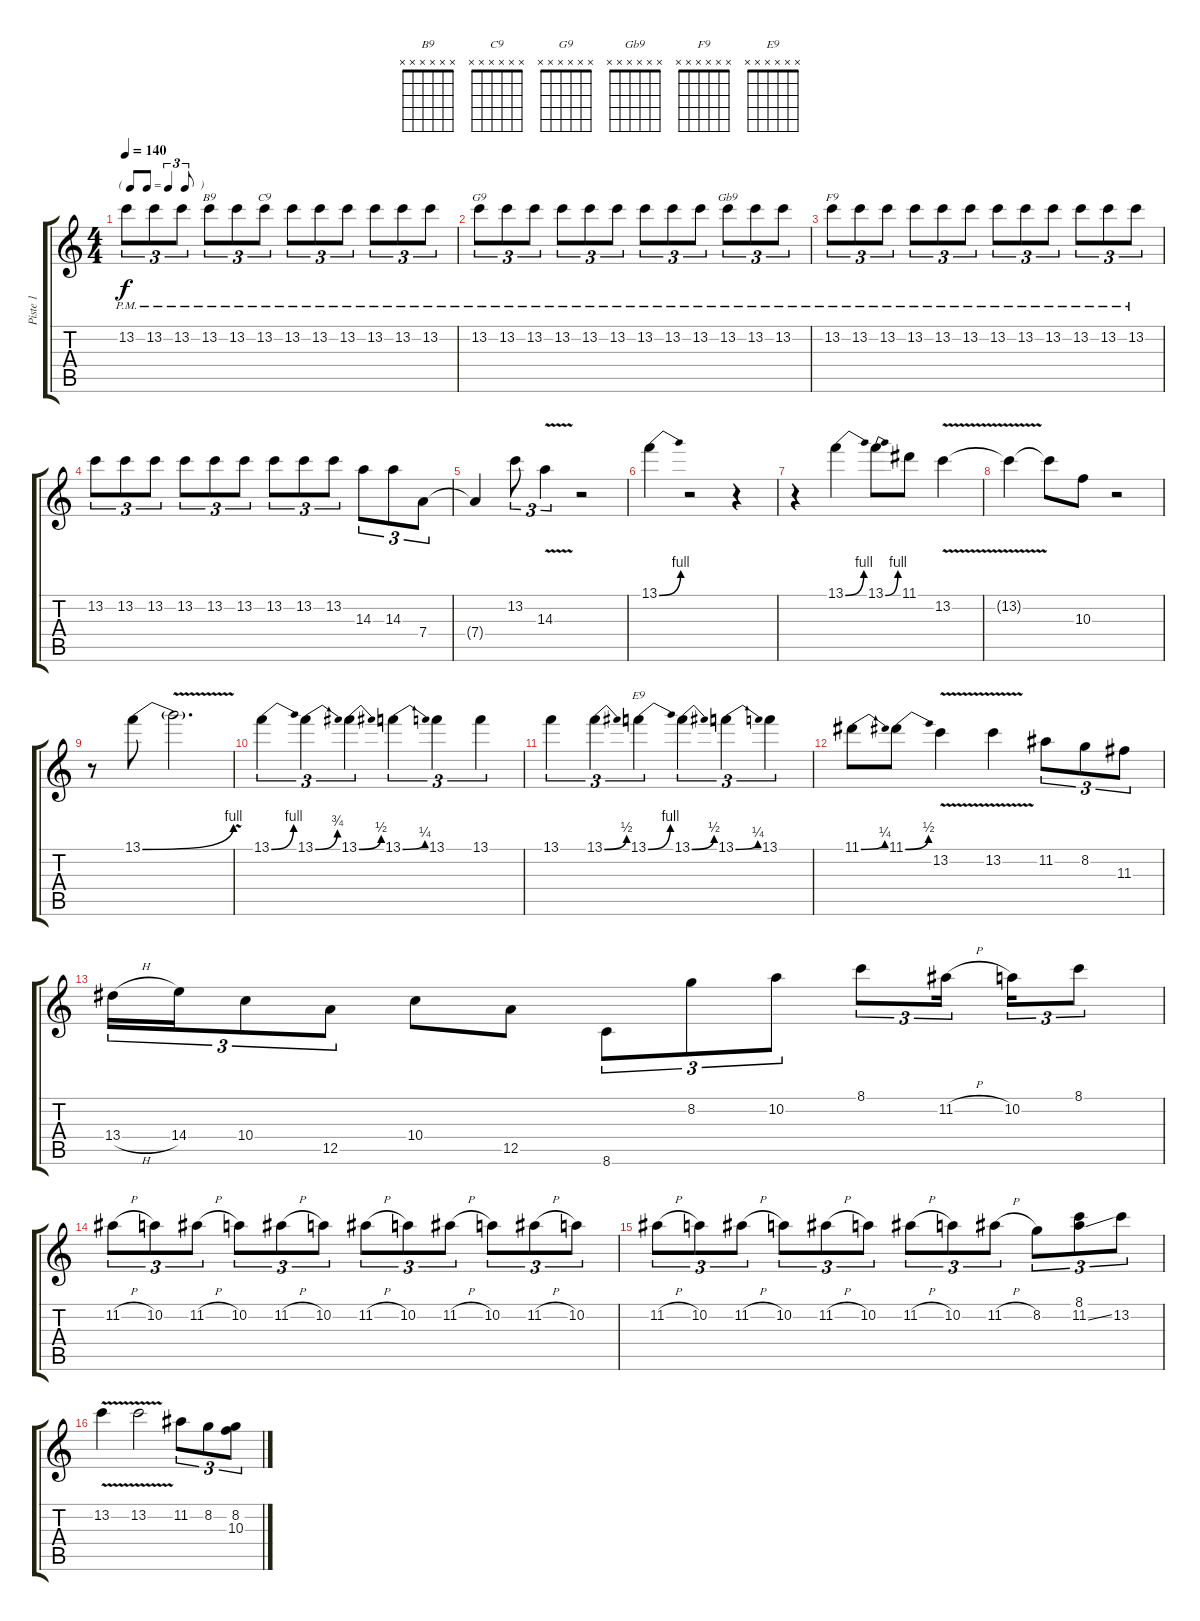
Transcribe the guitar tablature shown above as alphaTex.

\track ("Piste 1" "Piste 1") {instrument overdrivenguitar}
\staff {score tabs}
\tuning (E4 B3 G3 D3 A2 E2) {hide}
\chord ("B9" x x x x x x)
\chord ("C9" x x x x x x)
\chord ("G9" x x x x x x)
\chord ("Gb9" x x x x x x)
\chord ("F9" x x x x x x)
\chord ("E9" x x x x x x)
\ts (4 4)
\tf triplet8th
\tempo 140
\clef g2
\ks c
13.2{pm}.8{tu (3 2) dy f} 13.2{pm}.8{tu (3 2)} 13.2{pm}.8{tu (3 2)} 13.2{pm}.8{tu (3 2) ch "B9"} 13.2{pm}.8{tu (3 2)} 13.2{pm}.8{tu (3 2) ch "C9"} 13.2{pm}.8{tu (3 2)} 13.2{pm}.8{tu (3 2)} 13.2{pm}.8{tu (3 2)} 13.2{pm}.8{tu (3 2)} 13.2{pm}.8{tu (3 2)} 13.2{pm}.8{tu (3 2)} |
13.2{pm}.8{tu (3 2) ch "G9"} 13.2{pm}.8{tu (3 2)} 13.2{pm}.8{tu (3 2)} 13.2{pm}.8{tu (3 2)} 13.2{pm}.8{tu (3 2)} 13.2{pm}.8{tu (3 2)} 13.2{pm}.8{tu (3 2)} 13.2{pm}.8{tu (3 2)} 13.2{pm}.8{tu (3 2)} 13.2{pm}.8{tu (3 2) ch "Gb9"} 13.2{pm}.8{tu (3 2)} 13.2{pm}.8{tu (3 2)} |
13.2{pm}.8{tu (3 2) ch "F9"} 13.2{pm}.8{tu (3 2)} 13.2{pm}.8{tu (3 2)} 13.2{pm}.8{tu (3 2)} 13.2{pm}.8{tu (3 2)} 13.2{pm}.8{tu (3 2)} 13.2{pm}.8{tu (3 2)} 13.2{pm}.8{tu (3 2)} 13.2{pm}.8{tu (3 2)} 13.2{pm}.8{tu (3 2)} 13.2{pm}.8{tu (3 2)} 13.2{pm}.8{tu (3 2)} |
13.2.8{tu (3 2)} 13.2.8{tu (3 2)} 13.2.8{tu (3 2)} 13.2.8{tu (3 2)} 13.2.8{tu (3 2)} 13.2.8{tu (3 2)} 13.2.8{tu (3 2)} 13.2.8{tu (3 2)} 13.2.8{tu (3 2)} 14.3.8{tu (3 2)} 14.3.8{tu (3 2)} 7.4.8{tu (3 2)} |
7.4{t}.4 13.2.8{tu (3 2)} 14.3{v}.4{tu (3 2)} r.2 |
13.1{be (bend 0 0 60 4)}.4 r.2 r.4 |
r.4 13.1{be (bend 0 0 60 4)}.4 13.1{be (bend 0 0 60 4)}.8 11.1.8 13.2{v}.4 |
13.2{t}.4 13.2{t}.8 10.3.8 r.2 |
r.8 13.1{be (bend 0 0 60 4)}.8 13.1{v t}.2{d} |
13.1{be (bend 0 0 60 4)}.4{tu (3 2)} 13.1{be (bend 0 0 60 3)}.4{tu (3 2)} 13.1{be (bend 0 0 60 2)}.4{tu (3 2)} 13.1{be (bend 0 0 60 1)}.4{tu (3 2)} 13.1.4{tu (3 2)} 13.1.4{tu (3 2)} |
13.1.4{tu (3 2)} 13.1{be (bend 0 0 60 2)}.4{tu (3 2)} 13.1{be (bend 0 0 60 4)}.4{tu (3 2) ch "E9"} 13.1{be (bend 0 0 60 2)}.4{tu (3 2)} 13.1{be (bend 0 0 60 1)}.4{tu (3 2)} 13.1.4{tu (3 2)} |
11.1{be (bend 0 0 60 1)}.8 11.1{be (bend 0 0 60 2)}.8 13.2{v}.4 13.2{v}.4 11.2.8{tu (3 2)} 8.2.8{tu (3 2)} 11.3.8{tu (3 2)} |
13.4{h}.16{tu (3 2)} 14.4.16{tu (3 2)} 10.4.8{tu (3 2)} 12.5.8{tu (3 2)} 10.4.8 12.5.8 8.6.8{tu (3 2)} 8.2.8{tu (3 2)} 10.2.8{tu (3 2)} 8.1.8{tu (3 2)} 11.2{h}.16{tu (3 2) beam splitsecondary} 10.2.16{tu (3 2)} 8.1.8{tu (3 2)} |
11.2{h}.8{tu (3 2)} 10.2.8{tu (3 2)} 11.2{h}.8{tu (3 2)} 10.2.8{tu (3 2)} 11.2{h}.8{tu (3 2)} 10.2.8{tu (3 2)} 11.2{h}.8{tu (3 2)} 10.2.8{tu (3 2)} 11.2{h}.8{tu (3 2)} 10.2.8{tu (3 2)} 11.2{h}.8{tu (3 2)} 10.2.8{tu (3 2)} |
11.2{h}.8{tu (3 2)} 10.2.8{tu (3 2)} 11.2{h}.8{tu (3 2)} 10.2.8{tu (3 2)} 11.2{h}.8{tu (3 2)} 10.2.8{tu (3 2)} 11.2{h}.8{tu (3 2)} 10.2.8{tu (3 2)} 11.2{h}.8{tu (3 2)} 8.2.8{tu (3 2)} (8.1 11.2{ss}).8{tu (3 2)} 13.2.8{tu (3 2)} |
13.2{v}.4 13.2{v}.2 11.2.8{tu (3 2)} 8.2.8{tu (3 2)} (8.2 10.3).8{tu (3 2)}
